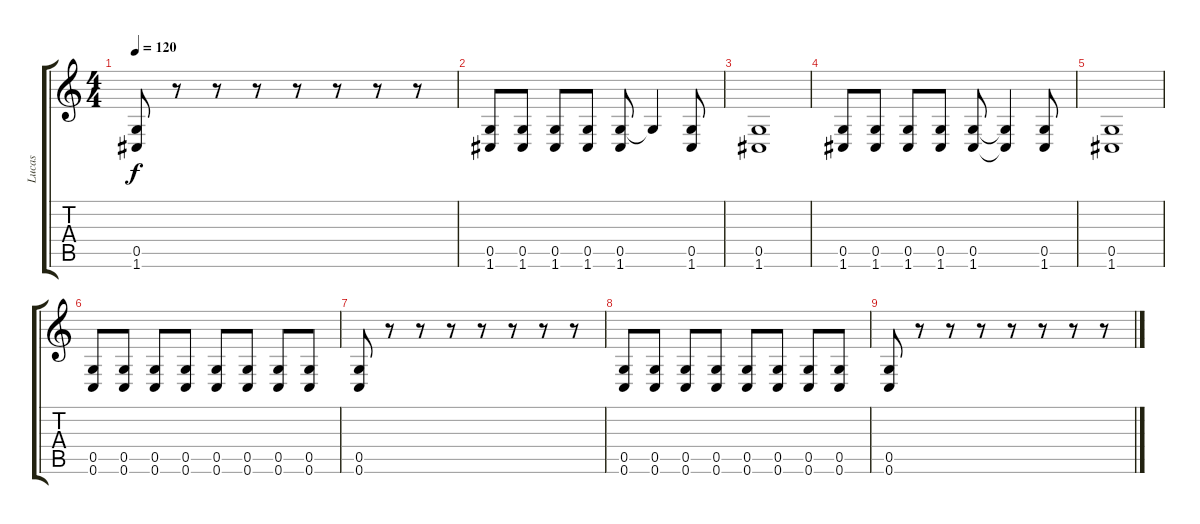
\track ("Lucas" "Lucas") {instrument overdrivenguitar}
\staff {score tabs}
\tuning (D4 A3 F3 C3 G2 C2) {hide}
\ts (4 4)
\tempo 120
\clef g2
\ks c
(0.5 1.6).8{dy f} r.8 r.8 r.8 r.8 r.8 r.8 r.8 |
(0.5 1.6).8 (0.5 1.6).8 (0.5 1.6).8 (0.5 1.6).8 (0.5 1.6).8 0.5{t}.4 (0.5 1.6).8 |
(0.5 1.6).1 |
(0.5 1.6).8 (0.5 1.6).8 (0.5 1.6).8 (0.5 1.6).8 (0.5 1.6).8 (0.5{t} 1.6{t}).4 (0.5 1.6).8 |
(0.5 1.6).1 |
(0.5 0.6).8 (0.5 0.6).8 (0.5 0.6).8 (0.5 0.6).8 (0.5 0.6).8 (0.5 0.6).8 (0.5 0.6).8 (0.5 0.6).8 |
(0.5 0.6).8 r.8 r.8 r.8 r.8 r.8 r.8 r.8 |
(0.5 0.6).8 (0.5 0.6).8 (0.5 0.6).8 (0.5 0.6).8 (0.5 0.6).8 (0.5 0.6).8 (0.5 0.6).8 (0.5 0.6).8 |
(0.5 0.6).8 r.8 r.8 r.8 r.8 r.8 r.8 r.8
